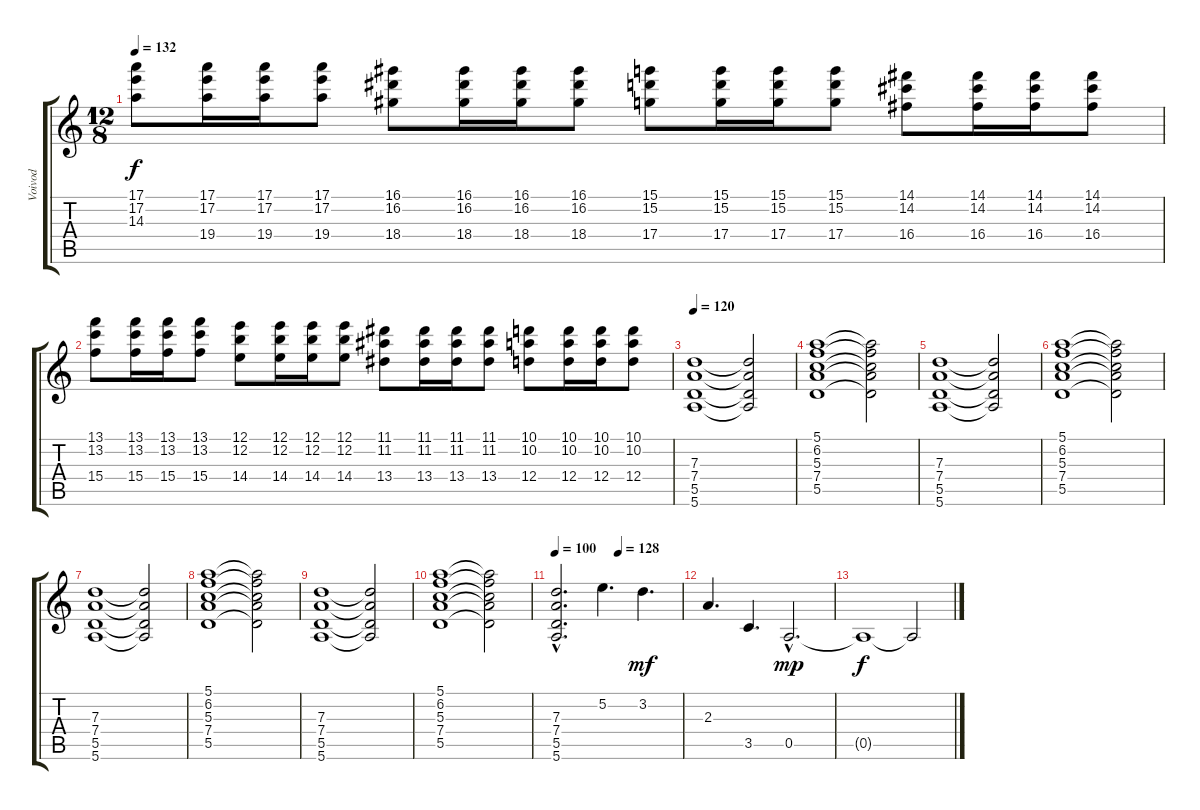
\track ("Voivod" "Voivod") {instrument distortionguitar}
\staff {score tabs}
\tuning (E4 B3 G3 D3 A2 E2) {hide}
\ts (12 8)
\tempo 132
\clef g2
\ks c
(17.1 17.2 14.3).8{dy f} (17.1 17.2 19.4).16 (17.1 17.2 19.4).16 (17.1 17.2 19.4).8 (16.1 16.2 18.4).8 (16.1 16.2 18.4).16 (16.1 16.2 18.4).16 (16.1 16.2 18.4).8 (15.1 15.2 17.4).8 (15.1 15.2 17.4).16 (15.1 15.2 17.4).16 (15.1 15.2 17.4).8 (14.1 14.2 16.4).8 (14.1 14.2 16.4).16 (14.1 14.2 16.4).16 (14.1 14.2 16.4).8 |
(13.1 13.2 15.4).8 (13.1 13.2 15.4).16 (13.1 13.2 15.4).16 (13.1 13.2 15.4).8 (12.1 12.2 14.4).8 (12.1 12.2 14.4).16 (12.1 12.2 14.4).16 (12.1 12.2 14.4).8 (11.1 11.2 13.4).8 (11.1 11.2 13.4).16 (11.1 11.2 13.4).16 (11.1 11.2 13.4).8 (10.1 10.2 12.4).8 (10.1 10.2 12.4).16 (10.1 10.2 12.4).16 (10.1 10.2 12.4).8 |
\tempo 120
(7.3 7.4 5.5 5.6).1 (7.3{t} 7.4{t} 5.5{t} 5.6{t}).2 |
(5.1 6.2 5.3 7.4 5.5).1 (5.1{t} 6.2{t} 5.3{t} 7.4{t} 5.5{t}).2 |
(7.3 7.4 5.5 5.6).1 (7.3{t} 7.4{t} 5.5{t} 5.6{t}).2 |
(5.1 6.2 5.3 7.4 5.5).1 (5.1{t} 6.2{t} 5.3{t} 7.4{t} 5.5{t}).2 |
(7.3 7.4 5.5 5.6).1 (7.3{t} 7.4{t} 5.5{t} 5.6{t}).2 |
(5.1 6.2 5.3 7.4 5.5).1 (5.1{t} 6.2{t} 5.3{t} 7.4{t} 5.5{t}).2 |
(7.3 7.4 5.5 5.6).1 (7.3{t} 7.4{t} 5.5{t} 5.6{t}).2 |
(5.1 6.2 5.3 7.4 5.5).1 (5.1{t} 6.2{t} 5.3{t} 7.4{t} 5.5{t}).2 |
\tempo 100
\tempo (128 0.5)
(7.3{hac} 7.4{hac} 5.5{hac} 5.6{hac}).2{d} 5.2.4{d volume 12} 3.2.4{d dy mf volume 12} |
2.3.4{d volume 12} 3.5.4{d volume 12} 0.5{hac}.2{d dy mp volume 12} |
0.5{t}.1{dy f} 0.5{t}.2
